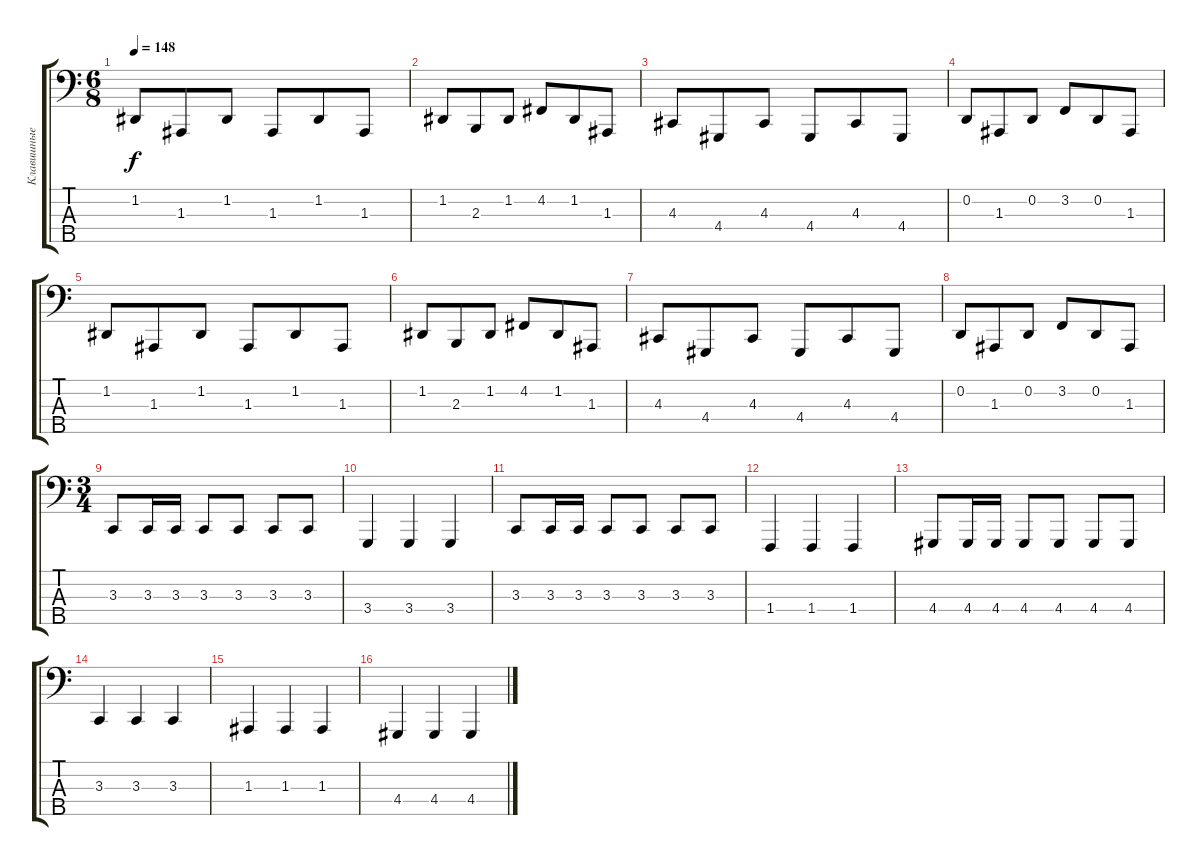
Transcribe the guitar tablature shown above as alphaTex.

\track ("Клавишные" "Клавишные") {instrument lead8bassandlead}
\staff {score tabs}
\tuning (G2 D2 A1 E1 B0) {hide}
\ts (6 8)
\tempo 148
\clef f4
\ks c
1.2.8{dy f} 1.3.8 1.2.8 1.3.8 1.2.8 1.3.8 |
1.2.8 2.3.8 1.2.8 4.2.8 1.2.8 1.3.8 |
4.3.8 4.4.8 4.3.8 4.4.8 4.3.8 4.4.8 |
0.2.8 1.3.8 0.2.8 3.2.8 0.2.8 1.3.8 |
1.2.8 1.3.8 1.2.8 1.3.8 1.2.8 1.3.8 |
1.2.8 2.3.8 1.2.8 4.2.8 1.2.8 1.3.8 |
4.3.8 4.4.8 4.3.8 4.4.8 4.3.8 4.4.8 |
0.2.8 1.3.8 0.2.8 3.2.8 0.2.8 1.3.8 |
\ts (3 4)
3.3.8 3.3.16 3.3.16 3.3.8 3.3.8 3.3.8 3.3.8 |
3.4.4 3.4.4 3.4.4 |
3.3.8 3.3.16 3.3.16 3.3.8 3.3.8 3.3.8 3.3.8 |
1.4.4 1.4.4 1.4.4 |
4.4.8 4.4.16 4.4.16 4.4.8 4.4.8 4.4.8 4.4.8 |
3.3.4 3.3.4 3.3.4 |
1.3.4 1.3.4 1.3.4 |
4.4.4 4.4.4 4.4.4
